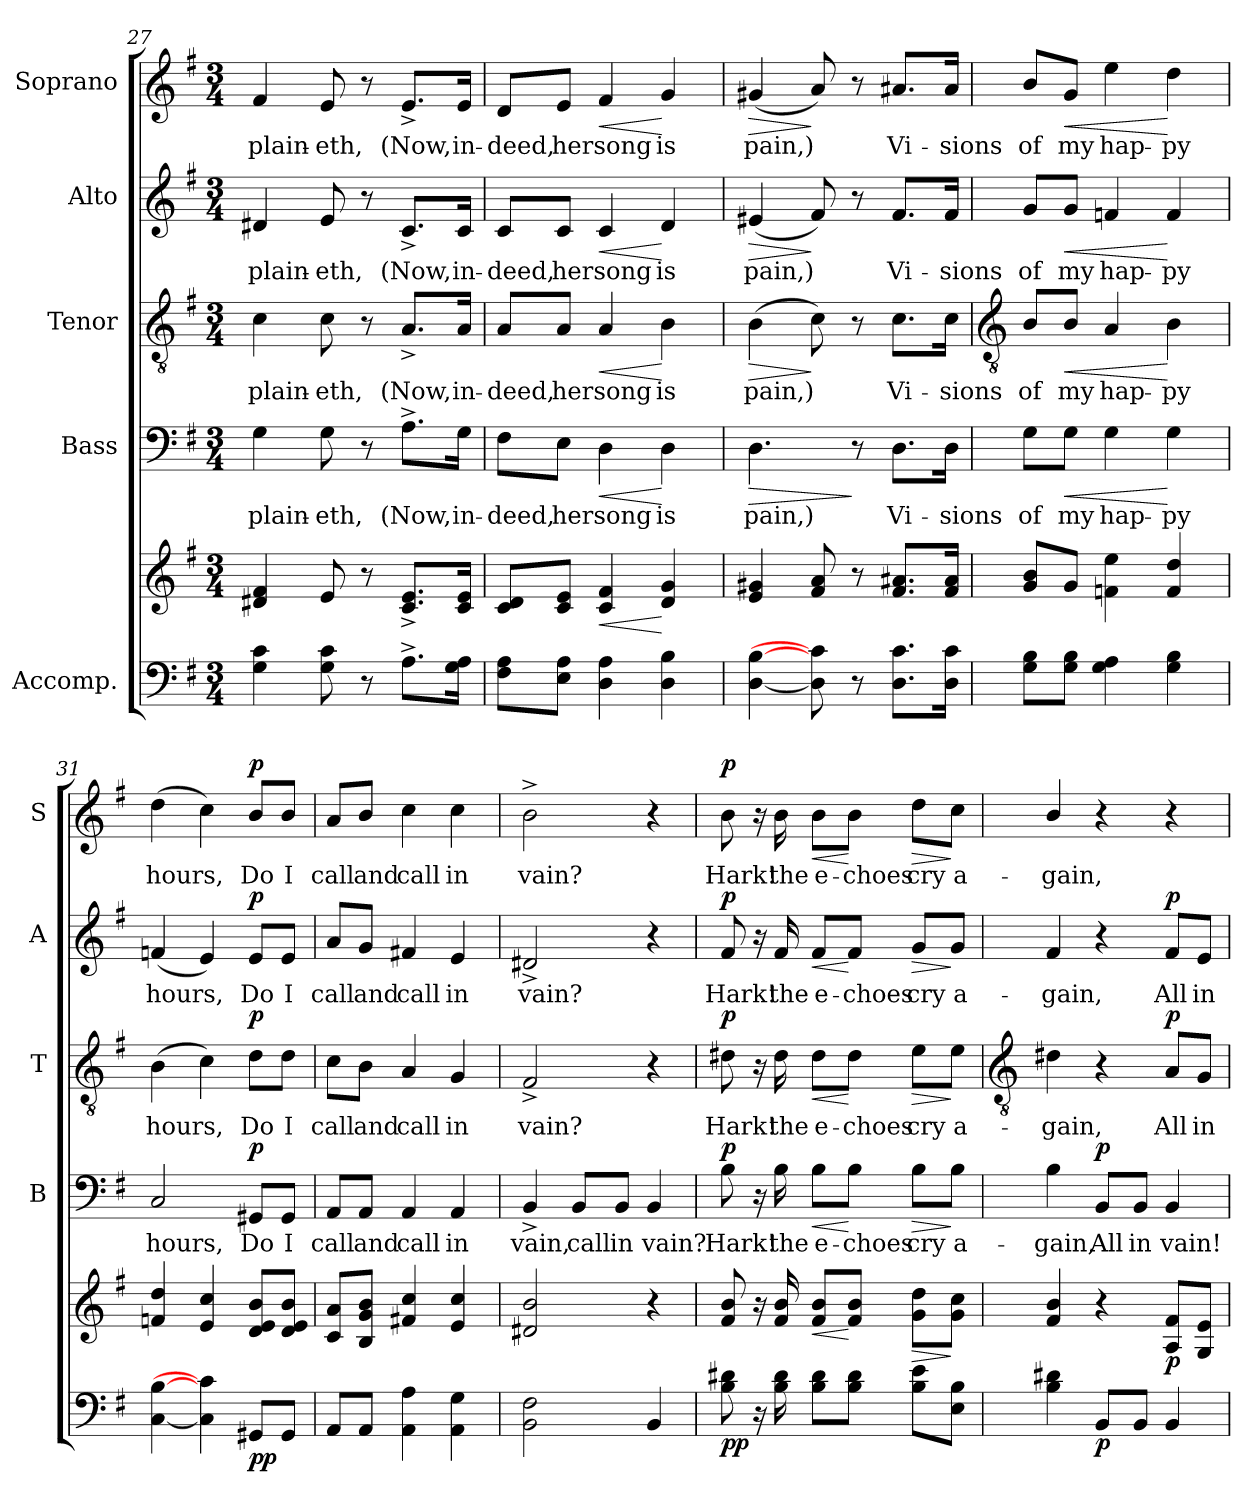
**kern	**kern	**dynam	**kern	**text	**dynam	**kern	**text	**dynam	**kern	**text	**dynam	**kern	**text	**dynam
*part5	*part5	*part5	*part4	*part4	*part4	*part3	*part3	*part3	*part2	*part2	*part2	*part1	*part1	*part1
*staff6	*staff5	*staff5/6	*staff4	*staff4	*staff4	*staff3	*staff3	*staff3	*staff2	*staff2	*staff2	*staff1	*staff1	*staff1
*I"Accomp.	*	*	*I"Bass	*	*	*I"Tenor	*	*	*I"Alto	*	*	*I"Soprano	*	*
*	*	*	*I'B	*	*	*I'T	*	*	*I'A	*	*	*I'S	*	*
*clefF4	*clefG2	*	*clefF4	*	*	*clefGv2	*	*	*clefG2	*	*	*clefG2	*	*
*k[f#]	*k[f#]	*	*k[f#]	*	*	*k[f#]	*	*	*k[f#]	*	*	*k[f#]	*	*
*G:	*G:	*	*G:	*	*	*G:	*	*	*G:	*	*	*G:	*	*
*M3/4	*M3/4	*	*M3/4	*	*	*M3/4	*	*	*M3/4	*	*	*M3/4	*	*
=27	=27	=27	=27	=27	=27	=27	=27	=27	=27	=27	=27	=27	=27	=27
!	!	!	!	!LO:LY:b	!	!	!LO:LY:b	!	!	!LO:LY:b	!	!	!LO:LY:b	!
4G 4c	4d#X 4f#	.	4G	-plain-	.	4c	-plain-	.	4d#X	-plain-	.	4f#	-plain-	.
!	!	!	!	!LO:LY:b	!	!	!LO:LY:b	!	!	!LO:LY:b	!	!	!LO:LY:b	!
8G 8c	8e	.	8G	-eth,	.	8c	-eth,	.	8e	-eth,	.	8e	-eth,	.
8r	8r	.	8r	.	.	8r	.	.	8r	.	.	8r	.	.
!	!	!	!	!LO:LY:b	!	!	!LO:LY:b	!	!	!LO:LY:b	!	!	!LO:LY:b	!
8.A^L	8.c^ 8.e^L	.	8.A^\L	(Now,	.	8.A^/L	(Now,	.	8.c^/L	(Now,	.	8.e^/L	(Now,	.
!	!	!	!	!LO:LY:b	!	!	!LO:LY:b	!	!	!LO:LY:b	!	!	!LO:LY:b	!
16G 16AJ	16c 16eJ	.	16G\Jk	in-	.	16A/Jk	in-	.	16c/Jk	in-	.	16e/Jk	in-	.
=28	=28	=28	=28	=28	=28	=28	=28	=28	=28	=28	=28	=28	=28	=28
!	!	!	!	!LO:LY:b	!	!	!LO:LY:b	!	!	!LO:LY:b	!	!	!LO:LY:b	!
8F# 8AL	8c 8dL	.	8F#\L	-deed,	.	8A/L	-deed,	.	8c/L	-deed,	.	8d/L	-deed,	.
!	!	!	!	!LO:LY:b	!	!	!LO:LY:b	!	!	!LO:LY:b	!	!	!LO:LY:b	!
8E 8AJ	8c 8eJ	.	8E\J	her	.	8A/J	her	.	8c/J	her	.	8e/J	her	.
!	!	!LO:HP:b	!	!LO:LY:b	!LO:HP:b	!	!LO:LY:b	!LO:HP:b	!	!LO:LY:b	!LO:HP:b	!	!LO:LY:b	!LO:HP:b
4D 4A	4c 4f#	<	4D	song	<	4A	song	<	4c	song	<	4f#	song	<
!	!	!	!	!LO:LY:b	!	!	!LO:LY:b	!	!	!LO:LY:b	!	!	!LO:LY:b	!
4D 4B	4d 4g	[	4D	is	[	4B	is	[	4d	is	[	4g	is	[
=29	=29	=29	=29	=29	=29	=29	=29	=29	=29	=29	=29	=29	=29	=29
!	!	!	!	!LO:LY:b	!LO:HP:b	!	!LO:LY:b	!LO:HP:b	!	!LO:LY:b	!LO:HP:b	!	!LO:LY:b	!LO:HP:b
[4D [4B	4e 4g#X	.	4.D	pain,)	>	(>4B	pain,)	>	(<4e#X	pain,)	>	(<4g#X	pain,)	>
8D] 8c]	8f# 8a	.	.	.	.	8c)	.	]	8f#)	.	]	8a)	.	]
8r	8r	.	8r	.	]	8r	.	.	8r	.	.	8r	.	.
!	!	!	!	!LO:LY:b	!	!	!LO:LY:b	!	!	!LO:LY:b	!	!	!LO:LY:b	!
8.D 8.cL	8.f# 8.a#XL	.	8.D\L	Vi-	.	8.c\L	Vi-	.	8.f#/L	Vi-	.	8.a#X/L	Vi-	.
!	!	!	!	!LO:LY:b	!	!	!LO:LY:b	!	!	!LO:LY:b	!	!	!LO:LY:b	!
16D 16cJ	16f# 16a#J	.	16D\Jk	-sions	.	16c\Jk	-sions	.	16f#/Jk	-sions	.	16a#/Jk	-sions	.
!!LO:LB:g=z
=30	=30	=30	=30	=30	=30	=30	=30	=30	=30	=30	=30	=30	=30	=30
*	*	*	*	*	*	*clefGv2	*	*	*	*	*	*	*	*
!	!	!	!	!LO:LY:b	!	!	!LO:LY:b	!	!	!LO:LY:b	!	!	!LO:LY:b	!
8G 8BL	8g 8bL	.	8G\L	of	.	8B/L	of	.	8g/L	of	.	8b/L	of	.
!	!	!	!	!LO:LY:b	!LO:HP:b	!	!LO:LY:b	!LO:HP:b	!	!LO:LY:b	!LO:HP:b	!	!LO:LY:b	!LO:HP:b
8G 8BJ	8gJ	.	8G\J	my	<	8B/J	my	<	8g/J	my	<	8g/J	my	<
!	!	!	!	!LO:LY:b	!	!	!LO:LY:b	!	!	!LO:LY:b	!	!	!LO:LY:b	!
4G 4A	4fn 4ee	.	4G	hap-	.	4A	hap-	.	4fn	hap-	.	4ee	hap-	.
!	!	!	!	!LO:LY:b	!	!	!LO:LY:b	!	!	!LO:LY:b	!	!	!LO:LY:b	!
4G 4B	4f 4dd	.	4G	-py	[	4B	-py	[	4f	-py	[	4dd	-py	[
=31	=31	=31	=31	=31	=31	=31	=31	=31	=31	=31	=31	=31	=31	=31
!	!	!	!	!LO:LY:b	!	!	!LO:LY:b	!	!	!LO:LY:b	!	!	!LO:LY:b	!
[4C [4B	4fn 4dd	.	2C	hours,	.	(>4B	hours,	.	(<4fn	hours,	.	(>4dd	hours,	.
4C] 4c]	4e 4cc	.	.	.	.	4c)	.	.	4e)	.	.	4cc)	.	.
!	!	!LO:DY:b=2	!	!LO:LY:b	!	!	!LO:LY:b	!	!	!LO:LY:b	!	!	!LO:LY:b	!
!	!	!LO:DY:n=1:b	!	!	!LO:DY:b	!	!	!LO:DY:b	!	!	!LO:DY:b	!	!	!LO:DY:b
8GG#XL	8d/ 8e/ 8b/L	p p	8GG#X/L	Do	p	8d\L	Do	p	8e/L	Do	p	8b/L	Do	p
!	!	!	!	!LO:LY:b	!	!	!LO:LY:b	!	!	!LO:LY:b	!	!	!LO:LY:b	!
8GG#J	8d/ 8e/ 8b/J	.	8GG#/J	I	.	8d\J	I	.	8e/J	I	.	8b/J	I	.
=32	=32	=32	=32	=32	=32	=32	=32	=32	=32	=32	=32	=32	=32	=32
!	!	!	!	!LO:LY:b	!	!	!LO:LY:b	!	!	!LO:LY:b	!	!	!LO:LY:b	!
8AAL	8c 8aL	.	8AA/L	call	.	8c\L	call	.	8a/L	call	.	8a/L	call	.
!	!	!	!	!LO:LY:b	!	!	!LO:LY:b	!	!	!LO:LY:b	!	!	!LO:LY:b	!
8AAJ	8B 8g 8bJ	.	8AA/J	and	.	8B\J	and	.	8g/J	and	.	8b/J	and	.
!	!	!	!	!LO:LY:b	!	!	!LO:LY:b	!	!	!LO:LY:b	!	!	!LO:LY:b	!
4AA 4A	4f#X 4cc	.	4AA	call	.	4A	call	.	4f#X	call	.	4cc	call	.
!	!	!	!	!LO:LY:b	!	!	!LO:LY:b	!	!	!LO:LY:b	!	!	!LO:LY:b	!
4AA 4G	4e 4cc	.	4AA	in	.	4G	in	.	4e	in	.	4cc	in	.
=33	=33	=33	=33	=33	=33	=33	=33	=33	=33	=33	=33	=33	=33	=33
!	!	!	!	!LO:LY:b	!	!	!LO:LY:b	!	!	!LO:LY:b	!	!	!LO:LY:b	!
2BB 2F#	2d#X 2b	.	4BB^	vain,	.	2F#^	vain?	.	2d#X^	vain?	.	2b^	vain?	.
!	!	!	!	!LO:LY:b	!	!	!	!	!	!	!	!	!	!
.	.	.	8BB/L	call	.	.	.	.	.	.	.	.	.	.
!	!	!	!	!LO:LY:b	!	!	!	!	!	!	!	!	!	!
.	.	.	8BB/J	in	.	.	.	.	.	.	.	.	.	.
!	!	!	!	!LO:LY:b	!	!	!	!	!	!	!	!	!	!
4BB	4r	.	4BB	vain?	.	4r	.	.	4r	.	.	4r	.	.
=34	=34	=34	=34	=34	=34	=34	=34	=34	=34	=34	=34	=34	=34	=34
!	!	!LO:DY:b=2	!	!LO:LY:b	!	!	!LO:LY:b	!	!	!LO:LY:b	!	!	!LO:LY:b	!
!	!	!LO:DY:n=1:b	!	!	!LO:DY:b	!	!	!LO:DY:b	!	!	!LO:DY:b	!	!	!LO:DY:b
8B\ 8d#X\	8f# 8b	p p	8B	Hark!	p	8d#X	Hark!	p	8f#	Hark!	p	8b	Hark!	p
16r	16r	.	16r	.	.	16r	.	.	16r	.	.	16r	.	.
!	!	!	!	!LO:LY:b	!	!	!LO:LY:b	!	!	!LO:LY:b	!	!	!LO:LY:b	!
16B 16d#	16f# 16b	.	16B	the	.	16d#	the	.	16f#	the	.	16b	the	.
!	!	!LO:HP:b	!	!LO:LY:b	!LO:HP:b	!	!LO:LY:b	!LO:HP:b	!	!LO:LY:b	!LO:HP:b	!	!LO:LY:b	!LO:HP:b
8B 8d#L	8f# 8bL	<	8B\L	e-	<	8d#\L	e-	<	8f#/L	e-	<	8b\L	e-	<
!	!	!	!	!LO:LY:b	!	!	!LO:LY:b	!	!	!LO:LY:b	!	!	!LO:LY:b	!
8B 8d#J	8f# 8bJ	[	8B\J	-choes	[	8d#\J	-choes	[	8f#/J	-choes	[	8b\J	-choes	[
!	!	!LO:HP:b	!	!LO:LY:b	!LO:HP:b	!	!LO:LY:b	!LO:HP:b	!	!LO:LY:b	!LO:HP:b	!	!LO:LY:b	!LO:HP:b
8B 8eL	8g 8ddL	>	8B\L	cry	>	8e\L	cry	>	8g/L	cry	>	8dd\L	cry	>
!	!	!	!	!LO:LY:b	!	!	!LO:LY:b	!	!	!LO:LY:b	!	!	!LO:LY:b	!
8E 8BJ	8g 8ccJ	]	8B\J	a-	]	8e\J	a-	]	8g/J	a-	]	8cc\J	a-	]
!!LO:LB:g=z
=35	=35	=35	=35	=35	=35	=35	=35	=35	=35	=35	=35	=35	=35	=35
*	*	*	*	*	*	*clefGv2	*	*	*	*	*	*	*	*
!	!	!	!	!LO:LY:b	!	!	!LO:LY:b	!	!	!LO:LY:b	!	!	!LO:LY:b	!
4B 4d#X	4f#/ 4b/	.	4B	-gain,	.	4d#X	-gain,	.	4f#	-gain,	.	4b/	-gain,	.
!	!	!LO:DY:b=2	!	!LO:LY:b	!LO:DY:b	!	!	!	!	!	!	!	!	!
8BBL	4r	p	8BB/L	All	p	4r	.	.	4r	.	.	4r	.	.
!	!	!	!	!LO:LY:b	!	!	!	!	!	!	!	!	!	!
8BBJ	.	.	8BB/J	in	.	.	.	.	.	.	.	.	.	.
!	!	!LO:DY:b	!	!LO:LY:b	!	!	!LO:LY:b	!LO:DY:b	!	!LO:LY:b	!LO:DY:b	!	!	!
4BB	8A 8f#L	p	4BB	vain!	.	8A/L	All	p	8f#/L	All	p	4r	.	.
!	!	!	!	!	!	!	!LO:LY:b	!	!	!LO:LY:b	!	!	!	!
.	8G 8eJ	.	.	.	.	8G/J	in	.	8e/J	in	.	.	.	.
=	=	=	=	=	=	=	=	=	=	=	=	=	=	=
*-	*-	*-	*-	*-	*-	*-	*-	*-	*-	*-	*-	*-	*-	*-
